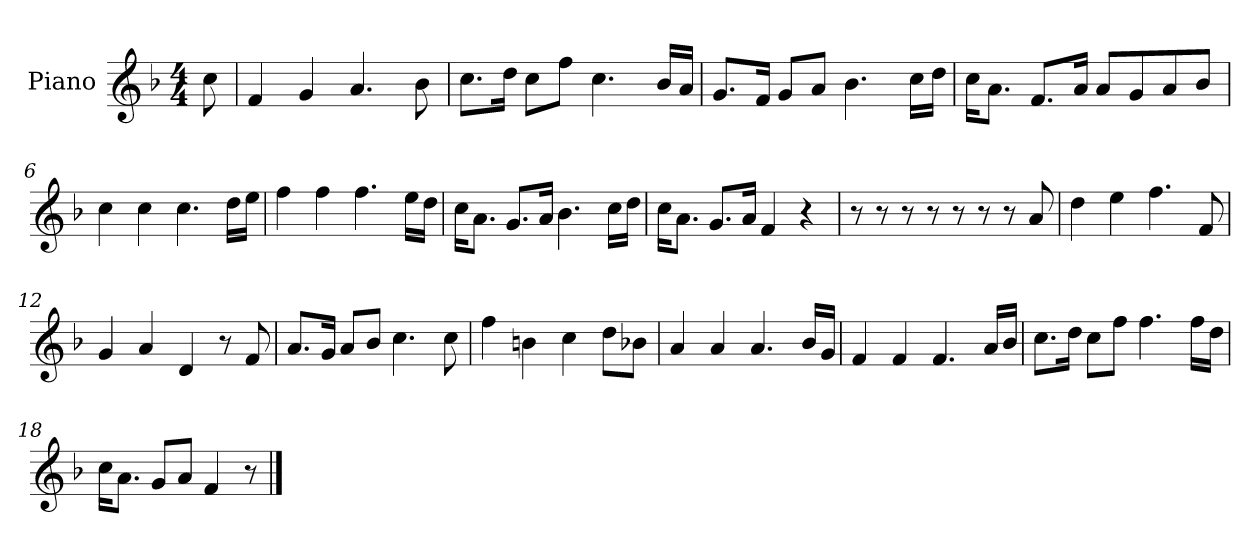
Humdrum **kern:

**kern
*part1
*staff1
*I"Piano
*I'Pno.
*clefG2
*k[b-]
*M4/4
=1
8cc\
=2
4f/
4g/
4.a/
8b-\
=3
8.cc\L
16dd\Jk
8cc\L
8ff\J
4.cc\
16b-/LL
16a/JJ
=4
8.g/L
16f/Jk
8g/L
8a/J
4.b-\
16cc\LL
16dd\JJ
=5
16cc\KL
8.a\J
8.f/L
16a/Jk
8a/L
8g/
8a/
8b-/J
=6
4cc\
4cc\
4.cc\
16dd\LL
16ee\JJ
=7
4ff\
4ff\
4.ff\
16ee\LL
16dd\JJ
=8
16cc\KL
8.a\J
8.g/L
16a/Jk
4.b-\
16cc\LL
16dd\JJ
=9
16cc\KL
8.a\J
8.g/L
16a/Jk
4f/
4r
=10
8r
8r
8r
8r
8r
8r
8r
8a/
=11
4dd\
4ee\
4.ff\
8f/
=12
4g/
4a/
4d/
8r
8f/
=13
8.a/L
16g/Jk
8a/L
8b-/J
4.cc\
8cc\
=14
4ff\
4bn\
4cc\
8dd\L
8b-X\J
=15
4a/
4a/
4.a/
16b-/LL
16g/JJ
=16
4f/
4f/
4.f/
16a/LL
16b-/JJ
=17
8.cc\L
16dd\Jk
8cc\L
8ff\J
4.ff\
16ff\LL
16dd\JJ
=18
16cc\KL
8.a\J
8g/L
8a/J
4f/
8r
==
*-
